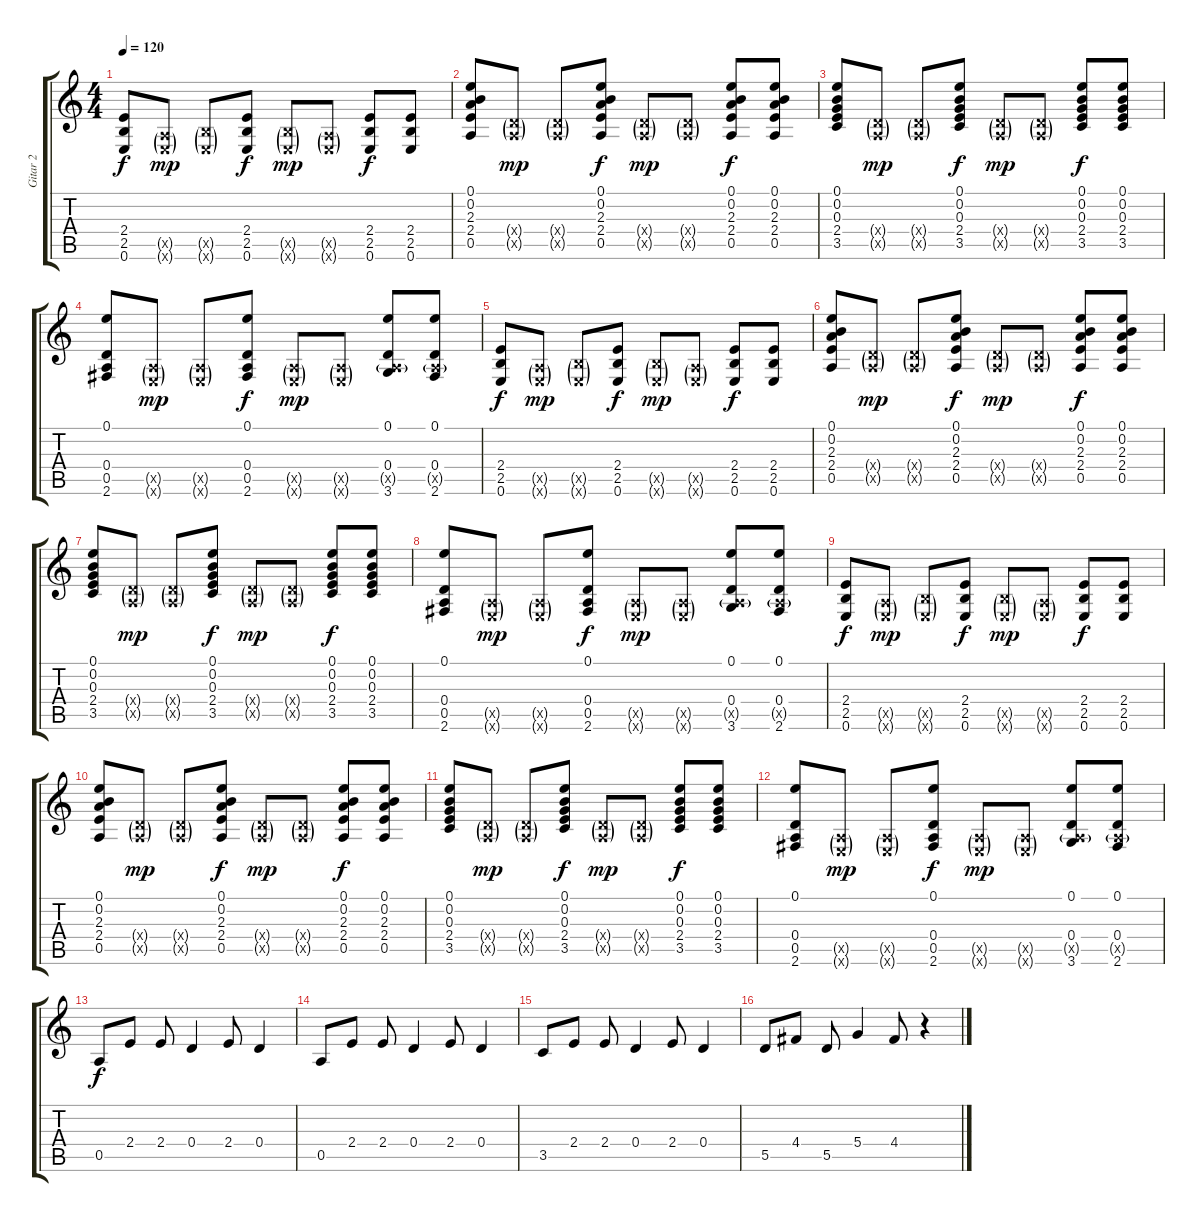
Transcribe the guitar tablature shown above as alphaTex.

\track ("Gitar 2" "Gitar 2") {instrument electricguitarclean}
\staff {score tabs}
\tuning (E4 B3 G3 D3 A2 E2) {hide}
\ts (4 4)
\tempo 120
\clef g2
\ks c
(2.4 2.5 0.6).8{dy f instrument electricguitarclean} (0.5{g x} 0.6{g x}).8{dy mp} (2.5{g x} 0.6{g x}).8 (2.4 2.5 0.6).8{dy f} (2.5{g x} 0.6{g x}).8{dy mp} (0.5{g x} 0.6{g x}).8 (2.4 2.5 0.6).8{dy f} (2.4 2.5 0.6).8 |
(0.1 0.2 2.3 2.4 0.5).8 (0.4{g x} 0.5{g x}).8{dy mp} (0.4{g x} 0.5{g x}).8 (0.1 0.2 2.3 2.4 0.5).8{dy f} (0.4{g x} 0.5{g x}).8{dy mp} (0.4{g x} 0.5{g x}).8 (0.1 0.2 2.3 2.4 0.5).8{dy f} (0.1 0.2 2.3 2.4 0.5).8 |
(0.1 0.2 0.3 2.4 3.5).8 (0.4{g x} 0.5{g x}).8{dy mp} (0.4{g x} 0.5{g x}).8 (0.1 0.2 0.3 2.4 3.5).8{dy f} (0.4{g x} 0.5{g x}).8{dy mp} (0.4{g x} 0.5{g x}).8 (0.1 0.2 0.3 2.4 3.5).8{dy f} (0.1 0.2 0.3 2.4 3.5).8 |
(0.1 0.4 0.5 2.6).8 (0.5{g x} 0.6{g x}).8{dy mp} (0.5{g x} 0.6{g x}).8 (0.1 0.4 0.5 2.6).8{dy f} (0.5{g x} 0.6{g x}).8{dy mp} (0.5{g x} 0.6{g x}).8 (0.1 0.4 0.5{g x} 3.6).8 (0.1 0.4 0.5{g x} 2.6).8 |
(2.4 2.5 0.6).8{dy f} (0.5{g x} 0.6{g x}).8{dy mp} (2.5{g x} 0.6{g x}).8 (2.4 2.5 0.6).8{dy f} (2.5{g x} 0.6{g x}).8{dy mp} (0.5{g x} 0.6{g x}).8 (2.4 2.5 0.6).8{dy f} (2.4 2.5 0.6).8 |
(0.1 0.2 2.3 2.4 0.5).8 (0.4{g x} 0.5{g x}).8{dy mp} (0.4{g x} 0.5{g x}).8 (0.1 0.2 2.3 2.4 0.5).8{dy f} (0.4{g x} 0.5{g x}).8{dy mp} (0.4{g x} 0.5{g x}).8 (0.1 0.2 2.3 2.4 0.5).8{dy f} (0.1 0.2 2.3 2.4 0.5).8 |
(0.1 0.2 0.3 2.4 3.5).8 (0.4{g x} 0.5{g x}).8{dy mp} (0.4{g x} 0.5{g x}).8 (0.1 0.2 0.3 2.4 3.5).8{dy f} (0.4{g x} 0.5{g x}).8{dy mp} (0.4{g x} 0.5{g x}).8 (0.1 0.2 0.3 2.4 3.5).8{dy f} (0.1 0.2 0.3 2.4 3.5).8 |
(0.1 0.4 0.5 2.6).8 (0.5{g x} 0.6{g x}).8{dy mp} (0.5{g x} 0.6{g x}).8 (0.1 0.4 0.5 2.6).8{dy f} (0.5{g x} 0.6{g x}).8{dy mp} (0.5{g x} 0.6{g x}).8 (0.1 0.4 0.5{g x} 3.6).8 (0.1 0.4 0.5{g x} 2.6).8 |
(2.4 2.5 0.6).8{dy f} (0.5{g x} 0.6{g x}).8{dy mp} (2.5{g x} 0.6{g x}).8 (2.4 2.5 0.6).8{dy f} (2.5{g x} 0.6{g x}).8{dy mp} (0.5{g x} 0.6{g x}).8 (2.4 2.5 0.6).8{dy f} (2.4 2.5 0.6).8 |
(0.1 0.2 2.3 2.4 0.5).8 (0.4{g x} 0.5{g x}).8{dy mp} (0.4{g x} 0.5{g x}).8 (0.1 0.2 2.3 2.4 0.5).8{dy f} (0.4{g x} 0.5{g x}).8{dy mp} (0.4{g x} 0.5{g x}).8 (0.1 0.2 2.3 2.4 0.5).8{dy f} (0.1 0.2 2.3 2.4 0.5).8 |
(0.1 0.2 0.3 2.4 3.5).8 (0.4{g x} 0.5{g x}).8{dy mp} (0.4{g x} 0.5{g x}).8 (0.1 0.2 0.3 2.4 3.5).8{dy f} (0.4{g x} 0.5{g x}).8{dy mp} (0.4{g x} 0.5{g x}).8 (0.1 0.2 0.3 2.4 3.5).8{dy f} (0.1 0.2 0.3 2.4 3.5).8 |
(0.1 0.4 0.5 2.6).8 (0.5{g x} 0.6{g x}).8{dy mp} (0.5{g x} 0.6{g x}).8 (0.1 0.4 0.5 2.6).8{dy f} (0.5{g x} 0.6{g x}).8{dy mp} (0.5{g x} 0.6{g x}).8 (0.1 0.4 0.5{g x} 3.6).8 (0.1 0.4 0.5{g x} 2.6).8 |
0.5.8{dy f} 2.4.8 2.4.8 0.4.4 2.4.8 0.4.4 |
0.5.8 2.4.8 2.4.8 0.4.4 2.4.8 0.4.4 |
3.5.8 2.4.8 2.4.8 0.4.4 2.4.8 0.4.4 |
5.5.8 4.4.8 5.5.8 5.4.4 4.4.8 r.4
